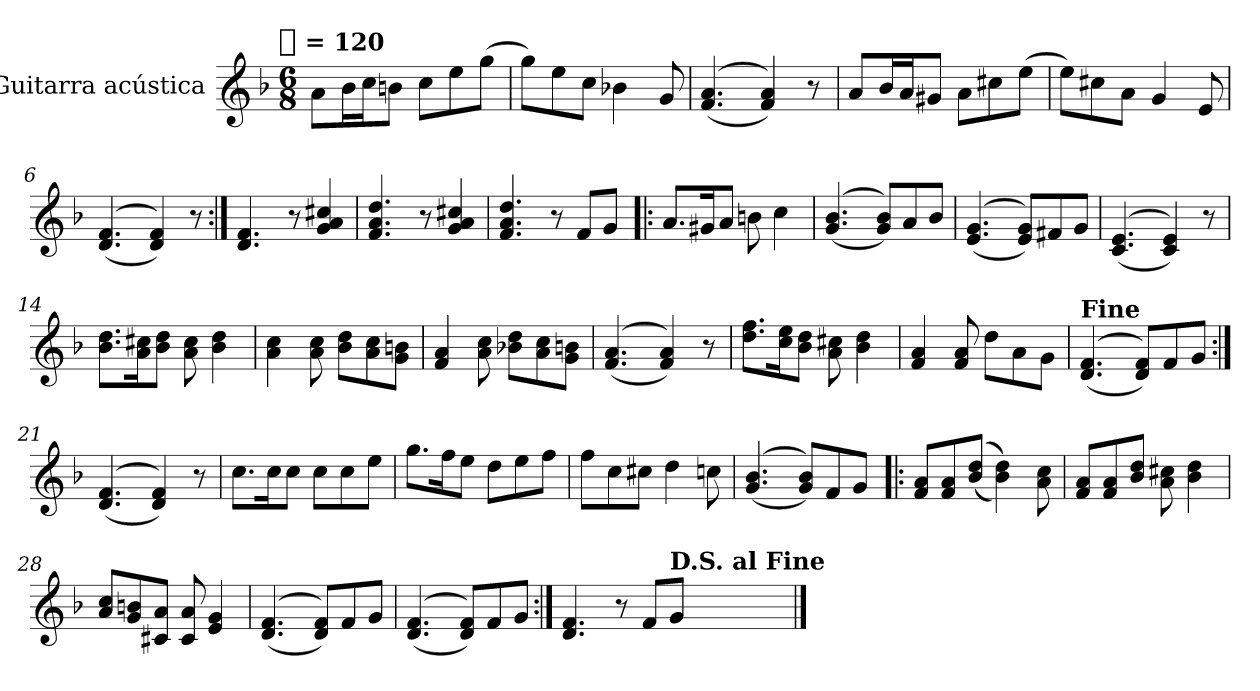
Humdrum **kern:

**kern
*part1
*staff1
*I"Guitarra acústica
*clefG2
*k[b-]
*F:
!!LO:TX:omd:t=[quarter] = 120
*M6/8
*MM120
=1
8aL
16b-L
16ccJ
8bnJ
8ccL
8ee
(8ggJ
=2
8ggL)
8ee
8ccJ
4b-X
8g
=3
(<(>4.f 4.a
4f 4a))
8r
=4
8aL
16b-L
16aJ
8g#XJ
8aL
8cc#X
(8eeJ
=5
8eeL)
8cc#X
8aJ
4g
8e
=6
(<(>4.d 4.f
4d 4f))
8r
=7:|!
4.d 4.f
8r
4g 4a 4cc#X
=8
4.f 4.a 4.dd
8r
4g 4a 4cc#X
=9
4.f 4.a 4.dd
8r
8fL
8gJ
=10!|:
8.aL
16g#XK
8aJ
8bn
4cc
=11
(<(>4.g 4.b-
8g 8b-L))
8a
8b-J
=12
(<(>4.e 4.g
8e 8gL))
8f#X
8gJ
=13
(<(>4.c 4.e
4c 4e))
8r
=14
8.b- 8.ddL
16a 16cc#XK
8b- 8ddJ
8a 8cc#
4b- 4dd
=15
4a 4cc
8a 8cc
8b- 8ddL
8a 8cc
8g 8bnJ
=16
4f 4a
8a 8cc
8b-X 8ddL
8a 8cc
8g 8bnJ
=17
(<(>4.f 4.a
4f 4a))
8r
=18
8.dd 8.ffL
16cc 16eeK
8b- 8ddJ
8a 8cc#X
4b- 4dd
=19
4f 4a
8f 8a
8ddL
8a
8gJ
=20
!LO:TX:a:B:t=Fine
(<(>4.d 4.f
8d 8fL))
8f
8gJ
=21:|!
(<(>4.d 4.f
4d 4f))
8r
=22
8.ccL
16ccK
8ccJ
8ccL
8cc
8eeJ
=23
8.ggL
16ffK
8eeJ
8ddL
8ee
8ffJ
=24
8ffL
8cc
8cc#XJ
4dd
8ccn
=25
(<(>4.g 4.b-
8g 8b-L))
8f
8gJ
=26!|:
8f 8aL
8f 8a
(<(>8b- 8ddJ
4b- 4dd))
8a 8cc
=27
8f 8aL
8f 8a
8b- 8ddJ
8a 8cc#X
4b- 4dd
=28
8a 8ccL
8g 8bn
8c#X 8aJ
8c# 8a
4e 4g
=29
(<(>4.d 4.f
8d 8fL))
8f
8gJ
=30
(<(>4.d 4.f
8d 8fL))
8f
8gJ
=31:|!
4.d 4.f
8r
8fL
!LO:TX:a:B:t=D.S. al Fine
8gJ
==
*-
